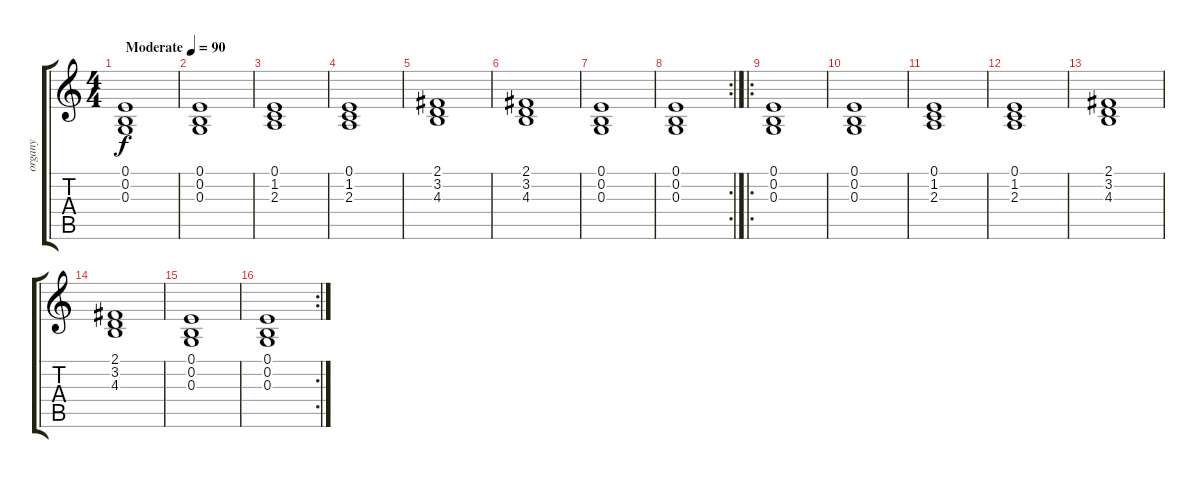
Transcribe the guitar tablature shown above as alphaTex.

\track ("organy" "organy") {instrument drawbarorgan}
\staff {score tabs}
\tuning (E4 B3 G3 D3 A2 E2) {hide}
\ts (4 4)
\tempo (90 "Moderate")
\clef g2
\ks c
(0.1 0.2 0.3).1{dy f instrument drawbarorgan} |
(0.1 0.2 0.3).1 |
(0.1 1.2 2.3).1 |
(0.1 1.2 2.3).1 |
(2.1 3.2 4.3).1 |
(2.1 3.2 4.3).1 |
(0.1 0.2 0.3).1 |
\rc 2
(0.1 0.2 0.3).1 |
\ro
(0.1 0.2 0.3).1 |
(0.1 0.2 0.3).1 |
(0.1 1.2 2.3).1 |
(0.1 1.2 2.3).1 |
(2.1 3.2 4.3).1 |
(2.1 3.2 4.3).1 |
(0.1 0.2 0.3).1 |
\rc 2
(0.1 0.2 0.3).1
